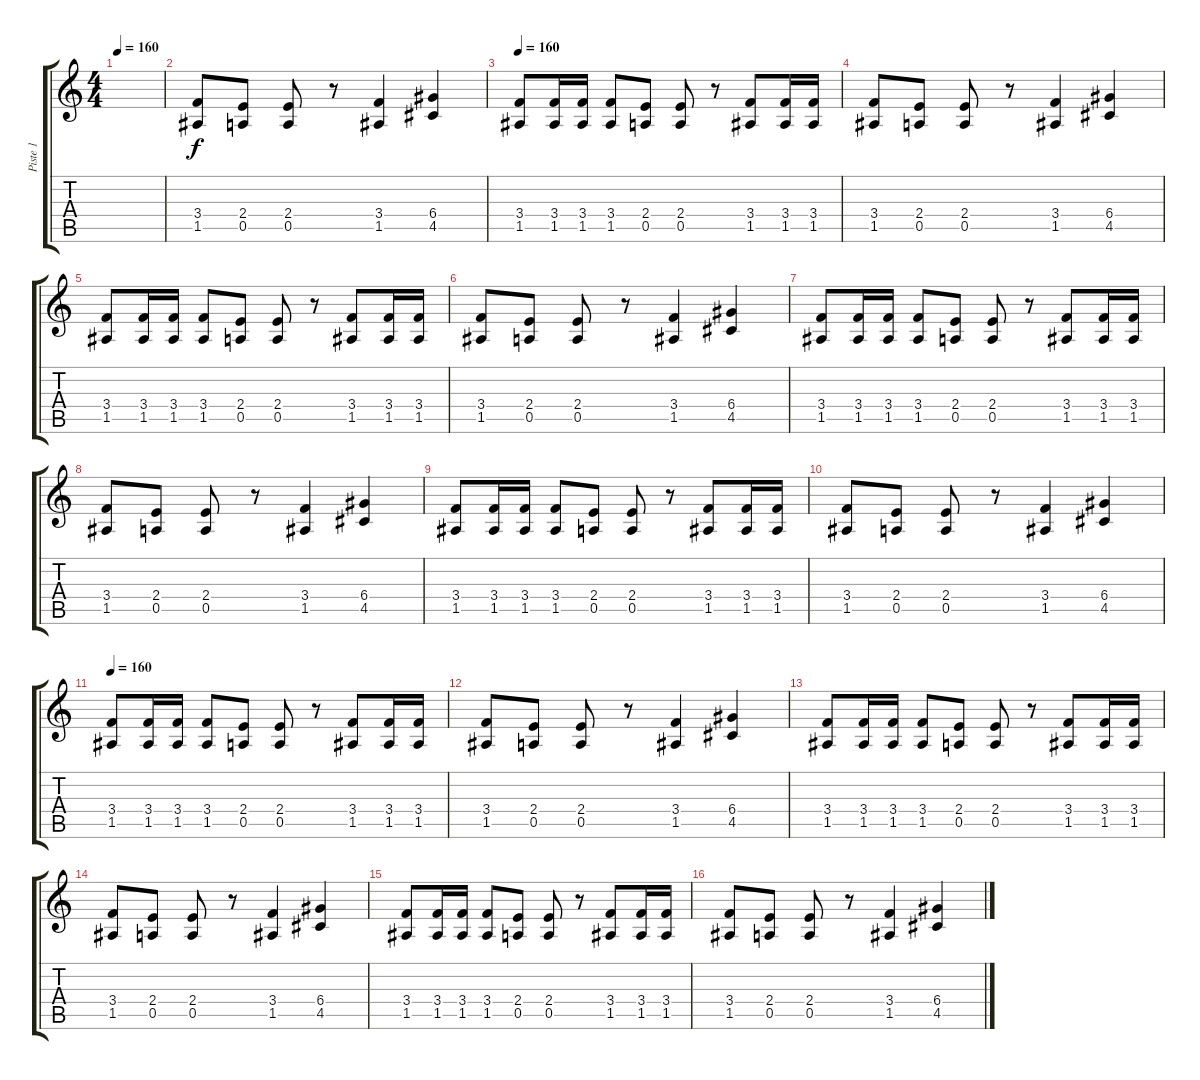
\track ("Piste 1" "Piste 1") {instrument distortionguitar}
\staff {score tabs}
\tuning (E4 B3 G3 D3 A2 E2) {hide}
\ts (4 4)
\tempo 160
\clef g2
\ks c
|
(3.4 1.5).8 (2.4 0.5).8 (2.4 0.5).8 r.8 (3.4 1.5).4 (6.4 4.5).4 |
\tempo 160
(3.4 1.5).8 (3.4 1.5).16 (3.4 1.5).16 (3.4 1.5).8 (2.4 0.5).8 (2.4 0.5).8 r.8 (3.4 1.5).8 (3.4 1.5).16 (3.4 1.5).16 |
(3.4 1.5).8 (2.4 0.5).8 (2.4 0.5).8 r.8 (3.4 1.5).4 (6.4 4.5).4 |
(3.4 1.5).8 (3.4 1.5).16 (3.4 1.5).16 (3.4 1.5).8 (2.4 0.5).8 (2.4 0.5).8 r.8 (3.4 1.5).8 (3.4 1.5).16 (3.4 1.5).16 |
(3.4 1.5).8 (2.4 0.5).8 (2.4 0.5).8 r.8 (3.4 1.5).4 (6.4 4.5).4 |
(3.4 1.5).8 (3.4 1.5).16 (3.4 1.5).16 (3.4 1.5).8 (2.4 0.5).8 (2.4 0.5).8 r.8 (3.4 1.5).8 (3.4 1.5).16 (3.4 1.5).16 |
(3.4 1.5).8 (2.4 0.5).8 (2.4 0.5).8 r.8 (3.4 1.5).4 (6.4 4.5).4 |
(3.4 1.5).8 (3.4 1.5).16 (3.4 1.5).16 (3.4 1.5).8 (2.4 0.5).8 (2.4 0.5).8 r.8 (3.4 1.5).8 (3.4 1.5).16 (3.4 1.5).16 |
(3.4 1.5).8 (2.4 0.5).8 (2.4 0.5).8 r.8 (3.4 1.5).4 (6.4 4.5).4 |
\tempo 160
(3.4 1.5).8 (3.4 1.5).16 (3.4 1.5).16 (3.4 1.5).8 (2.4 0.5).8 (2.4 0.5).8 r.8 (3.4 1.5).8 (3.4 1.5).16 (3.4 1.5).16 |
(3.4 1.5).8 (2.4 0.5).8 (2.4 0.5).8 r.8 (3.4 1.5).4 (6.4 4.5).4 |
(3.4 1.5).8 (3.4 1.5).16 (3.4 1.5).16 (3.4 1.5).8 (2.4 0.5).8 (2.4 0.5).8 r.8 (3.4 1.5).8 (3.4 1.5).16 (3.4 1.5).16 |
(3.4 1.5).8 (2.4 0.5).8 (2.4 0.5).8 r.8 (3.4 1.5).4 (6.4 4.5).4 |
(3.4 1.5).8 (3.4 1.5).16 (3.4 1.5).16 (3.4 1.5).8 (2.4 0.5).8 (2.4 0.5).8 r.8 (3.4 1.5).8 (3.4 1.5).16 (3.4 1.5).16 |
(3.4 1.5).8 (2.4 0.5).8 (2.4 0.5).8 r.8 (3.4 1.5).4 (6.4 4.5).4
